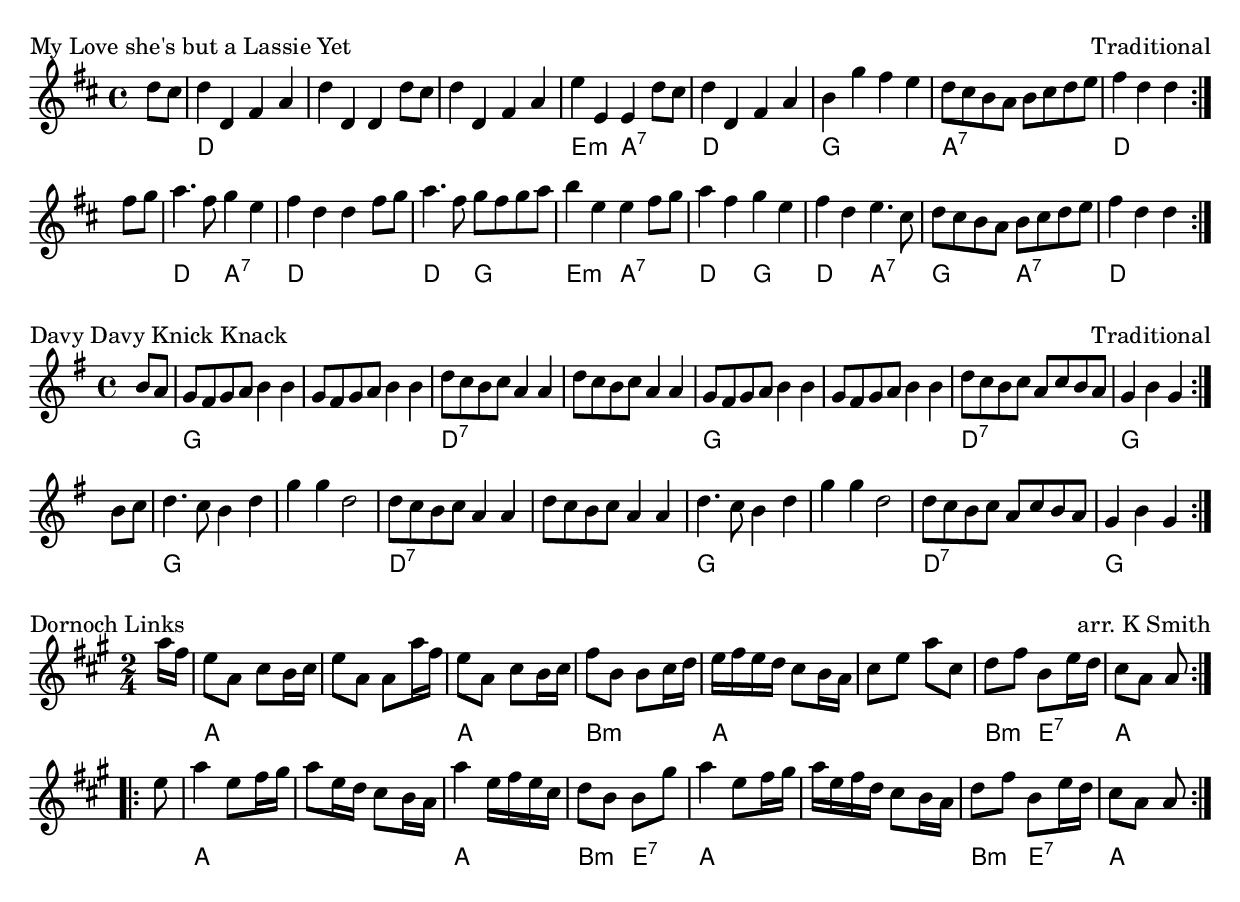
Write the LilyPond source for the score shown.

\version "2.22.0"

#(define (lower-extension pitch chbass)
    "Return re-sized markup for pitch note name."
    #{
        \markup \fontsize #-2
        #(note-name->markup pitch chbass)
    #}
)

\include "english.ly"


\paper {
   top-margin = 5\mm
   bottom-margin = 5\mm
   left-margin = 5\mm
   right-margin = 5\mm
   ragged-bottom = ##f
%   page-limit-inter-system-space=##t
%   page-limit-inter-system-space-factor=1
%   after-title-space = 10\mm
   score-markup-spacing = #'((basic-distance . 10))
   markup-system-spacing = #'((basic-distance . 5))
   system-system-spacing= #'((basic-distance . 12))
%   markup-markup-spacing = #'((basic-distance . 0))
}

\layout {
  indent = 0 \mm
  \context { 
        \ChordNames
        chordNoteNamer = #lower-extension
        \override ChordName.font-size = #0.5
  }
}


% My Love She's but a Lassie Yet
\score{
  \relative c''{
    <<
      {
        \clef treble
        \key d \major
        \time 4/4
        \partial 4 d8 cs |
        d4 d, fs a | d d, d d'8 cs | d4 d, fs a | e' e, e d'8 cs |
        d4 d, fs a | b g' fs e | d8 cs b a b cs d e | fs4 d d \bar":|." \break
        fs8 g | a4. fs8 g4 e | fs d d fs8 g | a4. fs8 g fs g a | b4 e, e fs8 g |
        a4 fs g e | fs d e4. cs8 | d cs b a b cs d e | fs4 d d \bar":|."
      }
      \new ChordNames{
        \chordmode{
          \partial 4 s4 |
          d1 | s | s | e2:m a:7 |
          d1 | g | a:7 | d |
          d2 a:7 | d1 | d2 g | e:m a:7 |
          d g | d a:7 | g a:7 | d2. |
        }
      }
    >>
  }
  \header{
    piece = "My Love she's but a Lassie Yet"
    opus = "Traditional"
  }
}

% Davy Davy Knick Knack
\score{
  \relative c''{
    <<
      {
        \clef treble
        \key g \major
        \time 4/4
        \partial 4 b8 a |
        g fs g a b4 b | g8 fs g a b4 b | d8 c b c a4 a | d8 c b c a4 a |
        g8 fs g a b4 b | g8 fs g a b4 b | d8 c b c a c b a | g4 b g \bar":|." \break
        b8 c | d4. c8 b4 d | g g d2 | d8 c b c a4 a | d8 c b c a4 a |
        d4. c8 b4 d | g g d2 | d8 c b c a c b a | g4 b g \bar":|."

      }
      \new ChordNames{
        \chordmode{
          \partial 4 s4 |
          g1 | s | d:7 | s |
          g1 | s | d:7 | g |
          g1 | s | d:7 | s |
          g1 | s | d:7 | g2. |
        }
      }
    >>
  }
  \header{
    piece = "Davy Davy Knick Knack"
    opus = "Traditional"
  }
}

% Dornoch  Links, Keith
\score{
  \relative c''{
    <<
      {
        \clef treble
        \key a \major
        \time 2/4
        \partial 8 a'16 fs |
        e8 a, cs b16 cs |
        e8 a, a a'16 fs |
        e8 a, cs b16 cs |
        fs8 b, b cs16 d |
        e fs e d cs8 b16 a |
        cs8 e a cs, |
        d fs b, e16 d |
        cs8 a a \bar":|.|:"\break
        e'8 | a4 e8 fs16 gs |
        a8 e16 d cs8 b16 a |
        a'4 e16 fs e cs |
        d8 b b gs' |
        a4 e8 fs16 gs |
        a e fs d cs8 b16 a |
        d8 fs b, e16 d |
        cs8 a a \bar":|."
      }
      \new ChordNames{
        \chordmode{
          \partial 8 s8 |
          a2 | s | a | b:m | a | s | b4:m e:7 | a2 |
          a | s | a | b4:m e:7 | a2 | s | b4:m e:7 | a s8
        }
      }
    >>
  }
  \header{
    piece = "Dornoch Links"
    opus = "arr. K Smith"
  }
}
